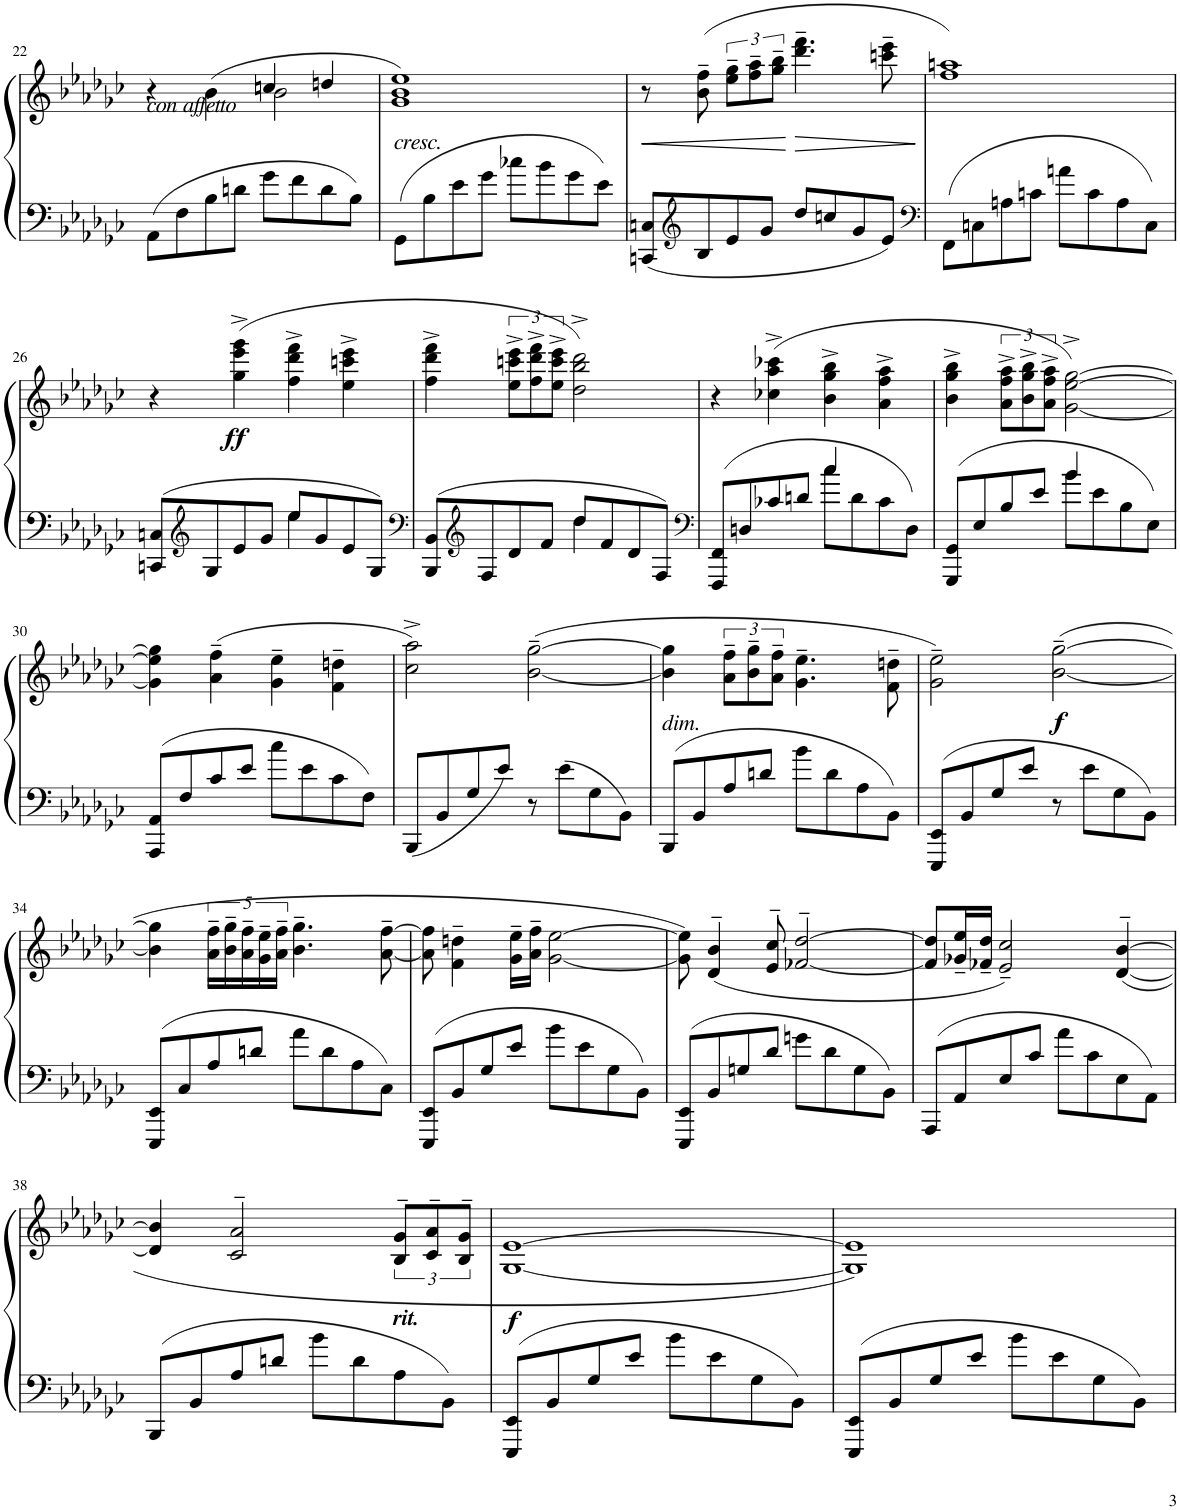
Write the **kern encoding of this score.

**kern	**kern	**dynam
*part1	*part1	*part1
*staff2	*staff1	*staff1/2
*I"Piano	*	*
*I'Pno.	*	*
!!LO:PB:g=z
*clefF4	*clefG2	*
*k[b-e-a-d-g-c-]	*k[b-e-a-d-g-c-]	*
*M4/4	*M4/4	*
*met(c)	*met(c)	*
=22	=22	=22
*	*^	*
!	!LO:TX:b:i:t=con affetto	!	!
8AA-\L	4r	2ryy	.
8F\	.	.	.
8B-\	(4b-;<\	.	.
8dn;<\J	.	.	.
8g-\L	4ccn/	2b-\	.
8f\	.	.	.
8d\	4ddn;</	.	.
8B-;<\J	.	.	.
*	*v	*v	*
=23	=23	=23
!	!LO:TX:b:i:t=cresc.	!
8GG-;<\L	1g- 1b- 1ee-)	.
8B-\	.	.
8e-\	.	.
8g-\J	.	.
8cc-X\L	.	.
8b-\	.	.
8g-\	.	.
8e-\J	.	.
=24	=24	=24
!	!	!LO:HP:b
8CCn/ 8Cn/L	8r	<
*clefG2	*	*
8B-/	(8b-\~ 8ff\~	.
8e-/	12ee-\~ 12gg-\~L	.
.	12ff\~ 12aa-\~	.
8g-/J	.	.
.	12gg-\~ 12bb-\~J	.
!	!	!LO:HP:n=1:b
8dd-;</L	4.ddd-\~ 4.fff\~	[ >
8ccn/	.	.
8g-/	.	.
8e-/J	8cccn\~ 8eee-\~	.
.	.	]
=25	=25	=25
*clefF4	*	*
8FF\L	1ff 1aan)	.
8Cn\	.	.
8An\	.	.
8cn\J	.	.
8an\L	.	.
8c\	.	.
8A\	.	.
8C\J	.	.
!!LO:LB:g=z
=26	=26	=26
*^	*	*
8CCn/;< 8Cn/;<L	2ryy	4r	.
*clefG2	*	*	*
8G-/	.	.	.
!	!	!	!LO:DY:b
8e-/	.	(4gg-\^ 4eee-\^ 4ggg-\^	ff
8g-/J	.	.	.
8ee-/L	4ee-\	4ff\^ 4ddd-\^ 4fff\^	.
8g-/	.	.	.
8e-/	4ryy	4ee-\^ 4cccn\^ 4eee-\^	.
8G-/J	.	.	.
=27	=27	=27	=27
*clefF4	*	*	*
8BBB-/ 8BB-/L	2ryy	4ff\^ 4ddd-\^ 4fff\^	.
*clefG2	*	*	*
8F/	.	.	.
8d-/	.	12ee-\^ 12cccn\^ 12eee-\^L	.
.	.	12ff\^ 12ddd-\^ 12fff\^	.
8f/J	.	.	.
.	.	12ee-\^ 12ccc\^ 12eee-\^J	.
8dd-/L	4dd-\	2dd-\^ 2bb-\^ 2ddd-\^)	.
8f/	.	.	.
8d-/	4ryy	.	.
8F/J	.	.	.
=28	=28	=28	=28
*clefF4	*	*	*
8FFF/ 8FF/L	2ryy	4r	.
8Dn/	.	.	.
8c-X/	.	(4cc-X\^ 4aa-\^ 4ccc-X\^	.
8dn/J	.	.	.
8cc-\L	4cc-/	4b-\^ 4gg-\^ 4bb-\^	.
8d\	.	.	.
8c-\	4ryy	4a-\^ 4ff\^ 4aa-\^	.
8D\J	.	.	.
=29	=29	=29	=29
8GGG-/ 8GG-/L	2ryy	4b-\^ 4gg-\^ 4bb-\^	.
8E-/	.	.	.
8B-/	.	12a-\^ 12ff\^ 12aa-\^L	.
.	.	12b-\^ 12gg-\^ 12bb-\^	.
8e-/J	.	.	.
.	.	12a-\^ 12ff\^ 12aa-\^J	.
8b-\L	4b-/	[2g-\^ [2ee-\^ [2gg-\^)	.
8e-\	.	.	.
8B-\	4ryy	.	.
8E-\J	.	.	.
*v	*v	*	*
!!LO:LB:g=z
=30	=30	=30
8AAA-/ 8AA-/L	4g-\] 4ee-\] 4gg-\]	.
8F/	.	.
8c-/	(4a-\~ 4ff\~	.
8e-/J	.	.
8cc-\L	4g-\~ 4ee-\~	.
8e-\	.	.
8c-\	4f\~ 4ddn\~	.
8F\J	.	.
=31	=31	=31
8BBB-/L	2cc-\^ 2aa-\^)	.
8BB-/	.	.
8G-/	.	.
8e-/J	.	.
8r	([2b-\~ [2gg-\~	.
8e-\L	.	.
8G-\	.	.
8BB-\J	.	.
=32	=32	=32
!	!LO:TX:b:i:t=dim.	!
8BBB-/L	4b-\] 4gg-\]	.
8BB-/	.	.
8A-/	12a-\~ 12ff\~L	.
.	12b-\~ 12gg-\~	.
8dn/J	.	.
.	12a-\~ 12ff\~J	.
8b-\L	4.g-\~ 4.ee-\~	.
8d\	.	.
8A-\	.	.
8BB-\J	8f\~ 8ddn\~	.
=33	=33	=33
8EEE-/ 8EE-/L	2g-\~ 2ee-\~)	.
8BB-/	.	.
8G-/	.	.
8e-/J	.	.
!	!	!LO:DY:b
8r	([2b-\~ [2gg-\~	f
8e-\L	.	.
8G-\	.	.
8BB-\J	.	.
!!LO:LB:g=z
=34	=34	=34
8EEE-/ 8EE-/L	4b-\] 4gg-\]	.
8C-/	.	.
8A-/	20a-\~ 20ff\~LL	.
.	20b-\~ 20gg-\~	.
.	20a-\~ 20ff\~	.
8dn/J	.	.
.	20g-\~ 20ee-\~	.
.	20a-\~ 20ff\~JJ	.
8a-\L	4.b-\~ 4.gg-\~	.
8d\	.	.
8A-\	.	.
8C-\J	[8a-\~ [8ff\~	.
=35	=35	=35
8EEE-/;< 8EE-/;<L	8a-\] 8ff\]	.
8BB-/	4f\~ 4ddn\~	.
8G-/	.	.
8e-/J	16g-\~ 16ee-\~LL	.
.	16a-\~ 16ff\~JJ	.
8b-\L	[2g-\;< [2ee-\;<	.
8e-\	.	.
8G-\	.	.
8BB-\J	.	.
=36	=36	=36
8EEE-/ 8EE-/L	8g-\] 8ee-\])	.
8BB-/	(4d-/~> 4b-/~>	.
8Gn/	.	.
8d-/J	8e-/~> 8cc-/~>	.
8gn\L	[2f-X/~> [2dd-/~>	.
8d-\	.	.
8G\	.	.
8BB-\J	.	.
=37	=37	=37
8AAA-/L	8f-/] 8dd-/]L	.
8AA-/	16g-X/~ 16ee-/~L	.
.	16f-X/~ 16dd-/~JJ	.
8E-/	2e-/~ 2cc-/~)	.
8c-/J	.	.
8a-\L	.	.
8c-\	.	.
8E-\	([4d-/~> [4b-/~>	.
8AA-\J	.	.
!!LO:LB:g=z
=38	=38	=38
8BBB-/L	4d-/] 4b-/]	.
8BB-/	.	.
8A-/	2c-/~> 2a-/~>	.
8dn/J	.	.
8b-\L	.	.
8d\	.	.
!	!LO:TX:b:Bi:t=rit.	!
8A-\	12B-/~> 12g-/~>L	.
.	12c-/~> 12a-/~>	.
8BB-\J	.	.
.	12B-/~> 12g-/~>J	.
=39	=39	=39
!	!	!LO:DY:b
8EEE-/;< 8EE-/;<L	[1G- [1e-	f
8BB-;</	.	.
8G-;</	.	.
8e-/J	.	.
8b-\L	.	.
8e-\	.	.
8G-\	.	.
8BB-\J	.	.
=40	=40	=40
8EEE-/ 8EE-/L	1G-] 1e-])	.
8BB-/	.	.
8G-/	.	.
8e-/J	.	.
8b-\L	.	.
8e-\	.	.
8G-;<\	.	.
8BB-;<\J	.	.
=	=	=
*-	*-	*-
